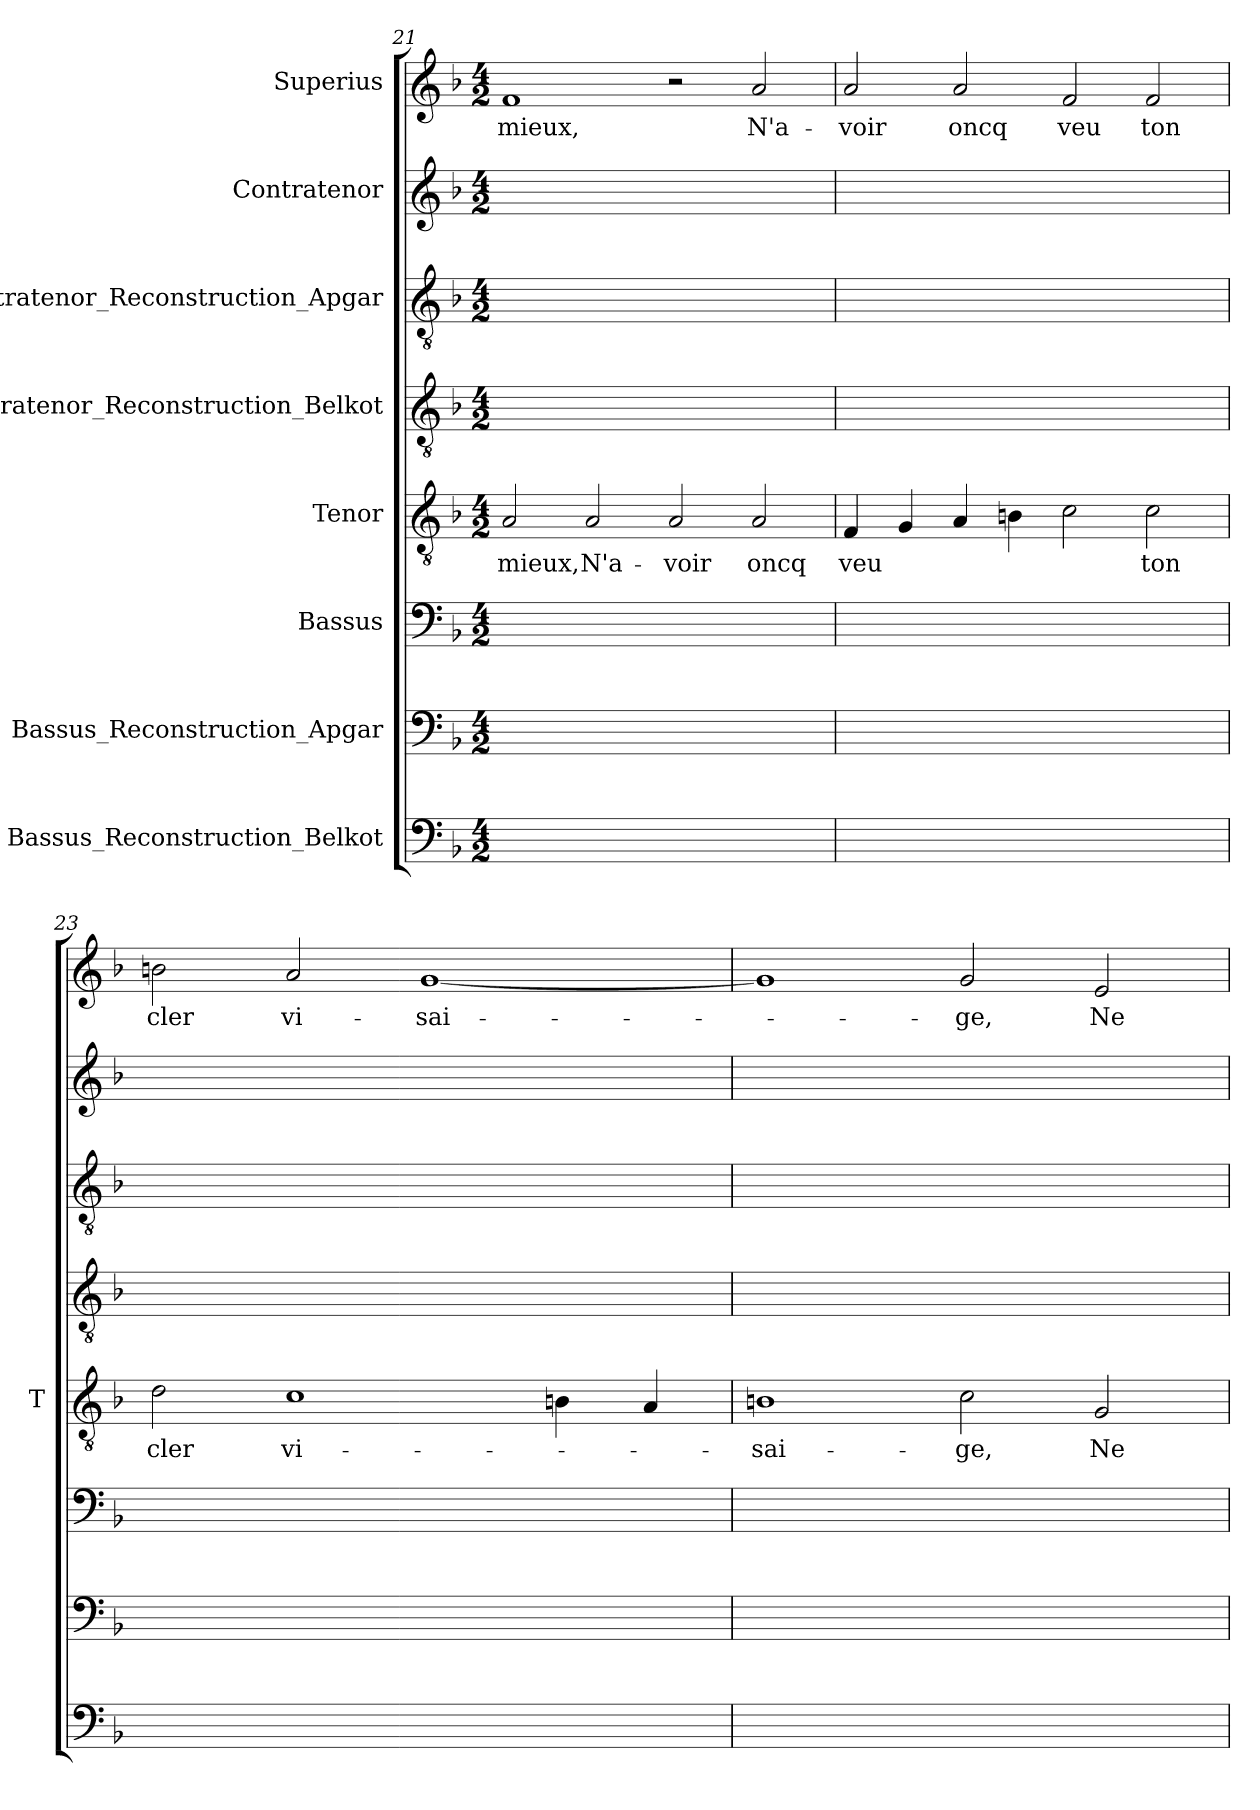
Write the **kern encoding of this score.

**kern	**kern	**kern	**kern	**text	**kern	**kern	**kern	**kern	**text
*part8	*part7	*part6	*part5	*part5	*part4	*part3	*part2	*part1	*part1
*staff8	*staff7	*staff6	*staff5	*staff5	*staff4	*staff3	*staff2	*staff1	*staff1
*I"Bassus_Reconstruction_Belkot	*I"Bassus_Reconstruction_Apgar	*I"Bassus	*I"Tenor	*	*I"Contratenor_Reconstruction_Belkot	*I"Contratenor_Reconstruction_Apgar	*I"Contratenor	*I"Superius	*
*	*	*	*I'T	*	*	*	*	*	*
*clefF4	*clefF4	*clefF4	*clefGv2	*	*clefGv2	*clefGv2	*clefG2	*clefG2	*
*k[b-]	*k[b-]	*k[b-]	*k[b-]	*	*k[b-]	*k[b-]	*k[b-]	*k[b-]	*
*M4/2	*M4/2	*M4/2	*M4/2	*	*M4/2	*M4/2	*M4/2	*M4/2	*
=21	=21	=21	=21	=21	=21	=21	=21	=21	=21
0ryy	0ryy	0ryy	2A	-mieux,	0ryy	0ryy	0ryy	1f	-mieux,
.	.	.	2A	N'a-	.	.	.	.	.
.	.	.	2A	-voir	.	.	.	2r	.
.	.	.	2A	-oncq	.	.	.	2a	N'a-
=22	=22	=22	=22	=22	=22	=22	=22	=22	=22
0ryy	0ryy	0ryy	4F	-veu	0ryy	0ryy	0ryy	2a	-voir
.	.	.	4G	.	.	.	.	.	.
.	.	.	4A	.	.	.	.	2a	-oncq
.	.	.	4B	.	.	.	.	.	.
.	.	.	2c	.	.	.	.	2f	-veu
.	.	.	2c	-ton	.	.	.	2f	-ton
=23	=23	=23	=23	=23	=23	=23	=23	=23	=23
0ryy	0ryy	0ryy	2d	-cler	0ryy	0ryy	0ryy	2bn	-cler
.	.	.	1c	vi-	.	.	.	2a	vi-
.	.	.	.	.	.	.	.	[1g	sai-
.	.	.	4Bn	.	.	.	.	.	.
.	.	.	4A	.	.	.	.	.	.
=24	=24	=24	=24	=24	=24	=24	=24	=24	=24
0ryy	0ryy	0ryy	1Bn	sai-	0ryy	0ryy	0ryy	1g]	.
.	.	.	2c	-ge,	.	.	.	2g	-ge,
.	.	.	2G	-Ne	.	.	.	2e	-Ne
=	=	=	=	=	=	=	=	=	=
*-	*-	*-	*-	*-	*-	*-	*-	*-	*-
